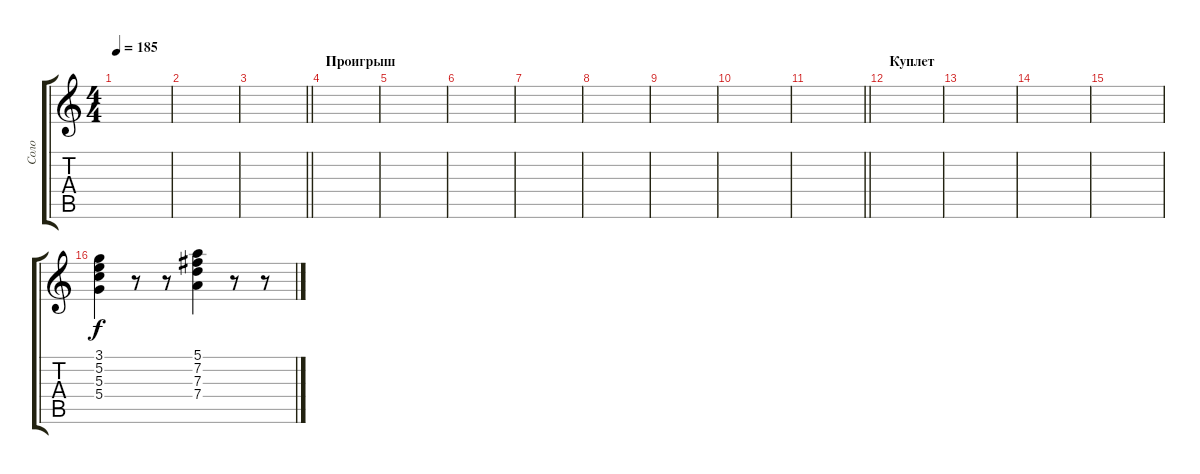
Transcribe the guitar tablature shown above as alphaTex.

\track ("Соло" "Соло") {instrument overdrivenguitar}
\staff {score tabs}
\tuning (E4 B3 G3 D3 A2 E2) {hide}
\ts (4 4)
\tempo 185
\clef g2
\ks c
|
|
\barLineRight lightlight
|
\section ("" "Проигрыш")
|
|
|
|
|
|
|
\barLineRight lightlight
|
\section ("" "Куплет")
|
|
|
|
(3.1 5.2 5.3 5.4).4{instrument electricguitarclean} r.8 r.8 (5.1 7.2 7.3 7.4).4 r.8 r.8
